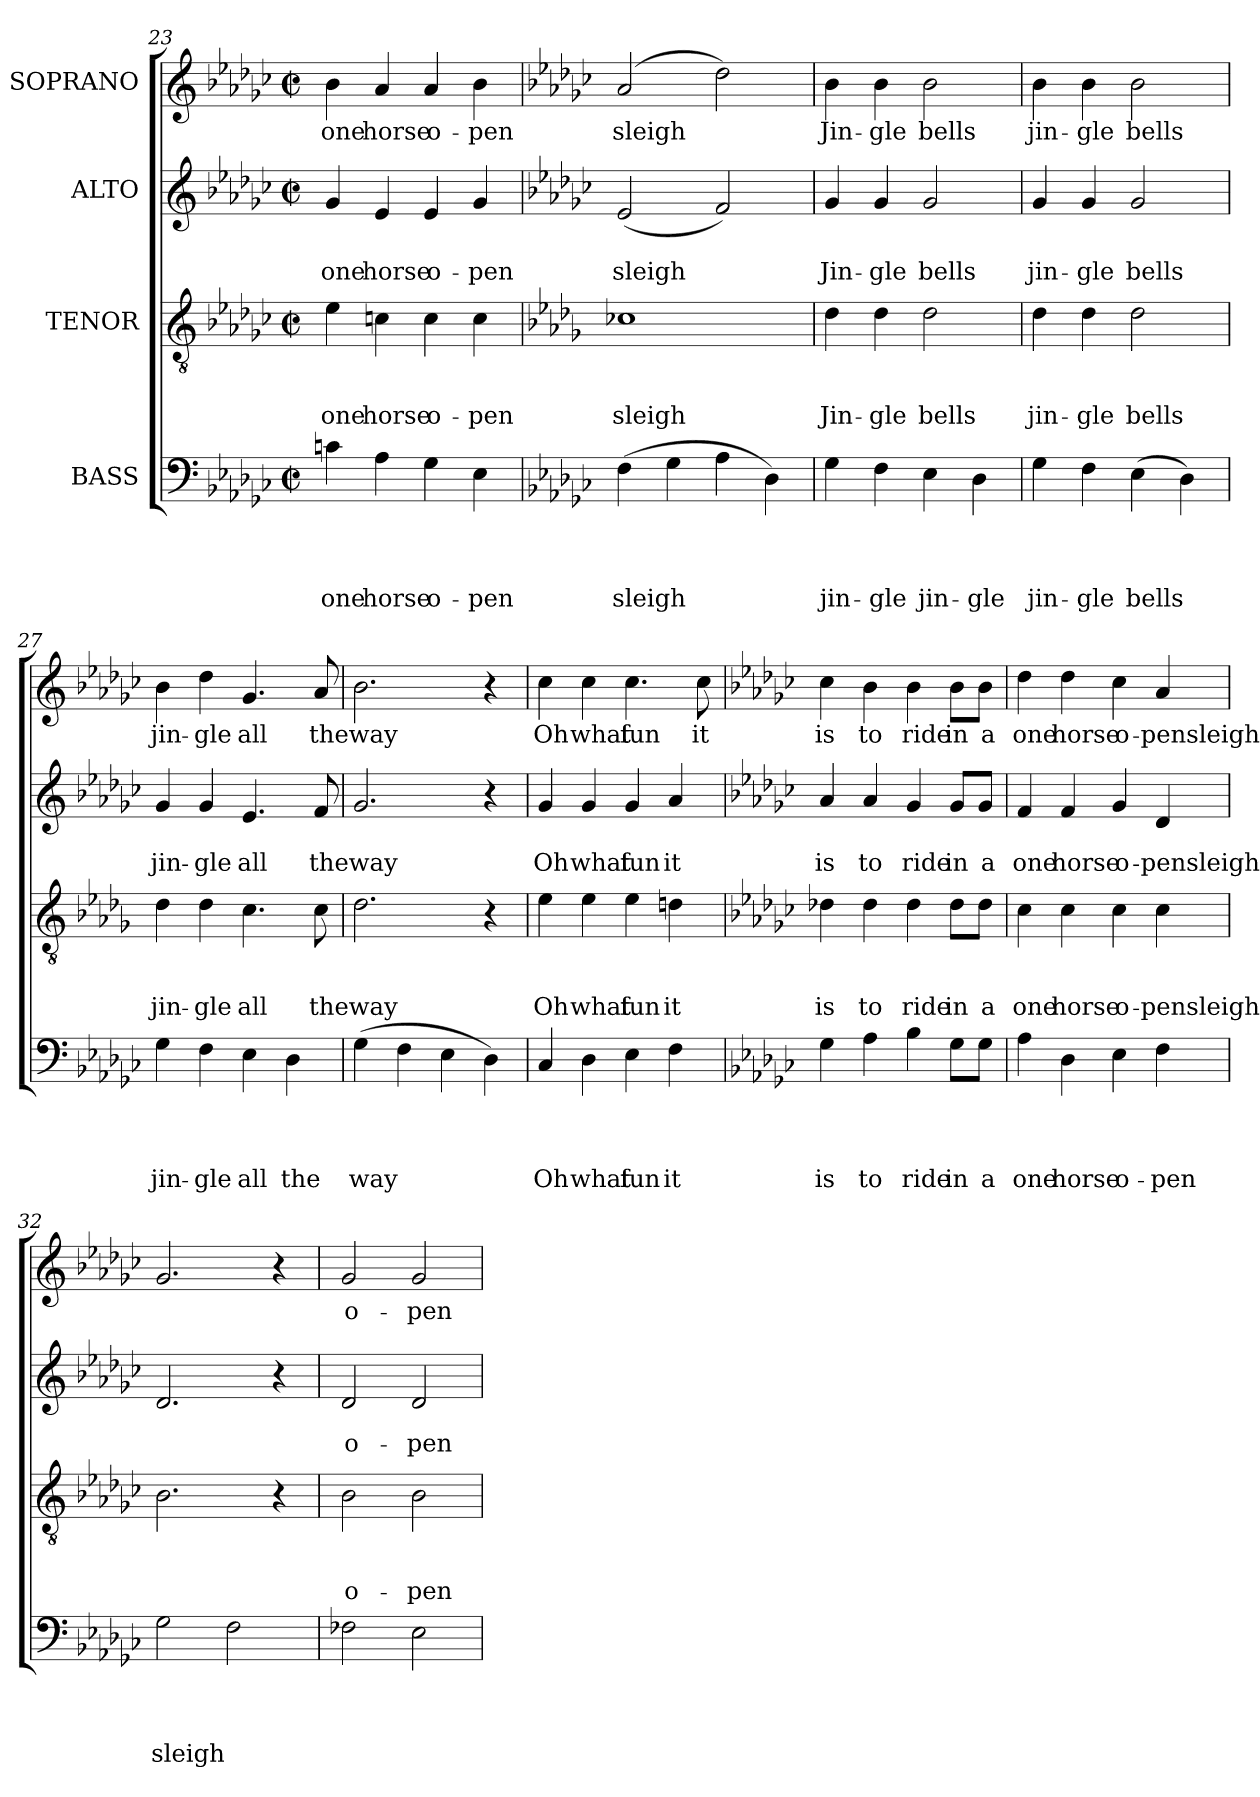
**kern	**text	**text	**text	**text	**kern	**text	**text	**text	**kern	**text	**text	**kern	**text
*part4	*part4	*part4	*part4	*part4	*part3	*part3	*part3	*part3	*part2	*part2	*part2	*part1	*part1
*staff4	*staff4	*staff4	*staff4	*staff4	*staff3	*staff3	*staff3	*staff3	*staff2	*staff2	*staff2	*staff1	*staff1
*I"BASS	*	*	*	*	*I"TENOR	*	*	*	*I"ALTO	*	*	*I"SOPRANO	*
*clefF4	*	*	*	*	*clefGv2	*	*	*	*clefG2	*	*	*clefG2	*
*k[b-e-a-d-g-c-]	*	*	*	*	*k[b-e-a-d-g-c-]	*	*	*	*k[b-e-a-d-g-c-]	*	*	*k[b-e-a-d-g-c-]	*
*G-:	*	*	*	*	*G-:	*	*	*	*G-:	*	*	*G-:	*
*M2/2	*	*	*	*	*M2/2	*	*	*	*M2/2	*	*	*M2/2	*
*met(c|)	*	*	*	*	*met(c|)	*	*	*	*met(c|)	*	*	*met(c|)	*
=23	=23	=23	=23	=23	=23	=23	=23	=23	=23	=23	=23	=23	=23
!	!	!	!	!LO:LY:b	!	!	!	!LO:LY:b	!	!	!LO:LY:b	!	!LO:LY:b
4cn\	.	.	.	one	4e-\	.	.	one	4g-/	.	one	4b-\	one
!	!	!	!	!LO:LY:b	!	!	!	!LO:LY:b	!	!	!LO:LY:b	!	!LO:LY:b
4A-\	.	.	.	horse	4cn\	.	.	horse	4e-/	.	horse	4a-/	horse
!	!	!	!	!LO:LY:b	!	!	!	!LO:LY:b	!	!	!LO:LY:b	!	!LO:LY:b
4G-\	.	.	.	o-	4c\	.	.	o-	4e-/	.	o-	4a-/	o-
!	!	!	!	!LO:LY:b	!	!	!	!LO:LY:b	!	!	!LO:LY:b	!	!LO:LY:b
4E-\	.	.	.	-pen	4c\	.	.	-pen	4g-/	.	-pen	4b-\	-pen
!!LO:LB:g=z
=24	=24	=24	=24	=24	=24	=24	=24	=24	=24	=24	=24	=24	=24
*	*	*	*	*	*k[b-e-a-d-g-]	*	*	*	*	*	*	*	*
*	*	*	*	*	*D-:	*	*	*	*	*	*	*	*
!	!	!	!	!LO:LY:b	!	!	!	!LO:LY:b	!	!	!LO:LY:b	!	!LO:LY:b
(>4F\	.	.	.	sleigh	1c-X	.	.	sleigh	(<2e-/	.	sleigh	(2a-/	sleigh
4G-\	.	.	.	.	.	.	.	.	.	.	.	.	.
4A-\	.	.	.	.	.	.	.	.	2f/)	.	.	2dd-\)	.
4D-\)	.	.	.	.	.	.	.	.	.	.	.	.	.
=25	=25	=25	=25	=25	=25	=25	=25	=25	=25	=25	=25	=25	=25
!	!	!	!	!LO:LY:b	!	!	!	!LO:LY:b	!	!	!LO:LY:b	!	!LO:LY:b
4G-\	.	.	.	jin-	4d-\	.	.	Jin-	4g-/	.	Jin-	4b-\	Jin-
!	!	!	!	!LO:LY:b:rj	!	!	!	!LO:LY:b:rj	!	!	!LO:LY:b:rj	!	!LO:LY:b:rj
4F\	.	.	.	-gle	4d-\	.	.	-gle	4g-/	.	-gle	4b-\	-gle
!	!	!	!	!LO:LY:b	!	!	!	!LO:LY:b	!	!	!LO:LY:b	!	!LO:LY:b
4E-\	.	.	.	jin-	2d-\	.	.	bells	2g-/	.	bells	2b-\	bells
!	!	!	!	!LO:LY:b:rj	!	!	!	!	!	!	!	!	!
4D-\	.	.	.	-gle	.	.	.	.	.	.	.	.	.
=26	=26	=26	=26	=26	=26	=26	=26	=26	=26	=26	=26	=26	=26
!	!	!	!	!LO:LY:b	!	!	!	!LO:LY:b	!	!	!LO:LY:b	!	!LO:LY:b
4G-\	.	.	.	jin-	4d-\	.	.	jin-	4g-/	.	jin-	4b-\	jin-
!	!	!	!	!LO:LY:b:rj	!	!	!	!LO:LY:b:rj	!	!	!LO:LY:b:rj	!	!LO:LY:b:rj
4F\	.	.	.	-gle	4d-\	.	.	-gle	4g-/	.	-gle	4b-\	-gle
!	!	!	!	!LO:LY:b	!	!	!	!LO:LY:b	!	!	!LO:LY:b	!	!LO:LY:b
(>4E-\	.	.	.	bells	2d-\	.	.	bells	2g-/	.	bells	2b-\	bells
4D-\)	.	.	.	.	.	.	.	.	.	.	.	.	.
=27	=27	=27	=27	=27	=27	=27	=27	=27	=27	=27	=27	=27	=27
!	!	!	!	!LO:LY:b	!	!	!	!LO:LY:b	!	!	!LO:LY:b	!	!LO:LY:b
4G-\	.	.	.	jin-	4d-\	.	.	jin-	4g-/	.	jin-	4b-\	jin-
!	!	!	!	!LO:LY:b:rj	!	!	!	!LO:LY:b:rj	!	!	!LO:LY:b:rj	!	!LO:LY:b:rj
4F\	.	.	.	-gle	4d-\	.	.	-gle	4g-/	.	-gle	4dd-\	-gle
!	!	!	!	!LO:LY:b	!	!	!	!LO:LY:b	!	!	!LO:LY:b	!	!LO:LY:b
4E-\	.	.	.	all	4.c\	.	.	all	4.e-/	.	all	4.g-/	all
!	!	!	!	!LO:LY:b	!	!	!	!	!	!	!	!	!
4D-\	.	.	.	the	.	.	.	.	.	.	.	.	.
!	!	!	!	!	!	!	!	!LO:LY:b	!	!	!LO:LY:b	!	!LO:LY:b
.	.	.	.	.	8c\	.	.	the	8f/	.	the	8a-/	the
=28	=28	=28	=28	=28	=28	=28	=28	=28	=28	=28	=28	=28	=28
!	!	!	!	!LO:LY:b	!	!	!	!LO:LY:b	!	!	!LO:LY:b	!	!LO:LY:b
(>4G-\	.	.	.	way	2.d-\	.	.	way	2.g-/	.	way	2.b-\	way
4F\	.	.	.	.	.	.	.	.	.	.	.	.	.
4E-\	.	.	.	.	.	.	.	.	.	.	.	.	.
4D-\)	.	.	.	.	4r	.	.	.	4r	.	.	4r	.
=29	=29	=29	=29	=29	=29	=29	=29	=29	=29	=29	=29	=29	=29
!	!	!	!	!LO:LY:b	!	!	!	!LO:LY:b	!	!	!LO:LY:b	!	!LO:LY:b
4C-/	.	.	.	Oh	4e-\	.	.	Oh	4g-/	.	Oh	4cc-\	Oh
!	!	!	!	!LO:LY:b	!	!	!	!LO:LY:b	!	!	!LO:LY:b	!	!LO:LY:b
4D-\	.	.	.	what	4e-\	.	.	what	4g-/	.	what	4cc-\	what
!	!	!	!	!LO:LY:b	!	!	!	!LO:LY:b	!	!	!LO:LY:b	!	!LO:LY:b
4E-\	.	.	.	fun	4e-\	.	.	fun	4g-/	.	fun	4.cc-\	fun
!	!	!	!	!LO:LY:b	!	!	!	!LO:LY:b	!	!	!LO:LY:b	!	!
4F\	.	.	.	it	4dn\	.	.	it	4a-/	.	it	.	.
!	!	!	!	!	!	!	!	!	!	!	!	!	!LO:LY:b
.	.	.	.	.	.	.	.	.	.	.	.	8cc-\	it
!!LO:LB:g=z
=30	=30	=30	=30	=30	=30	=30	=30	=30	=30	=30	=30	=30	=30
*	*	*	*	*	*k[b-e-a-d-g-c-]	*	*	*	*	*	*	*	*
*	*	*	*	*	*G-:	*	*	*	*	*	*	*	*
!	!	!	!	!LO:LY:b	!	!	!	!LO:LY:b	!	!	!LO:LY:b	!	!LO:LY:b
4G-\	.	.	.	is	4d-X\	.	.	is	4a-/	.	is	4cc-\	is
!	!	!	!	!LO:LY:b	!	!	!	!LO:LY:b	!	!	!LO:LY:b	!	!LO:LY:b
4A-\	.	.	.	to	4d-\	.	.	to	4a-/	.	to	4b-\	to
!	!	!	!	!LO:LY:b	!	!	!	!LO:LY:b	!	!	!LO:LY:b	!	!LO:LY:b
4B-\	.	.	.	ride	4d-\	.	.	ride	4g-/	.	ride	4b-\	ride
!	!	!	!	!LO:LY:b	!	!	!	!LO:LY:b	!	!	!LO:LY:b	!	!LO:LY:b
8G-\L	.	.	.	in	8d-\L	.	.	in	8g-/L	.	in	8b-\L	in
!	!	!	!	!LO:LY:b	!	!	!	!LO:LY:b	!	!	!LO:LY:b	!	!LO:LY:b
8G-\J	.	.	.	a	8d-\J	.	.	a	8g-/J	.	a	8b-\J	a
=31	=31	=31	=31	=31	=31	=31	=31	=31	=31	=31	=31	=31	=31
!	!	!	!	!LO:LY:b	!	!	!	!LO:LY:b	!	!	!LO:LY:b	!	!LO:LY:b
4A-\	.	.	.	one	4c-\	.	.	one	4f/	.	one	4dd-\	one
!	!	!	!	!LO:LY:b	!	!	!	!LO:LY:b	!	!	!LO:LY:b	!	!LO:LY:b
4D-\	.	.	.	horse	4c-\	.	.	horse	4f/	.	horse	4dd-\	horse
!	!	!	!	!LO:LY:b	!	!	!	!LO:LY:b	!	!	!LO:LY:b	!	!LO:LY:b
4E-\	.	.	.	o-	4c-\	.	.	o-	4g-/	.	o-	4cc-\	o-
!	!	!	!	!LO:LY:b	!	!	!	!LO:LY:b	!	!	!LO:LY:b	!	!LO:LY:b
4F\	.	.	.	-pen	4c-\	.	.	-pensleigh	4d-/	.	-pensleigh	4a-/	-pensleigh
=32	=32	=32	=32	=32	=32	=32	=32	=32	=32	=32	=32	=32	=32
!	!	!	!	!LO:LY:b	!	!	!	!	!	!	!	!	!
2G-\	.	.	.	sleigh	2.B-\	.	.	.	2.d-/	.	.	2.g-/	.
2F\	.	.	.	.	.	.	.	.	.	.	.	.	.
.	.	.	.	.	4r	.	.	.	4r	.	.	4r	.
=33	=33	=33	=33	=33	=33	=33	=33	=33	=33	=33	=33	=33	=33
!	!	!	!	!	!	!	!	!LO:LY:b	!	!	!LO:LY:b	!	!LO:LY:b
2F-X\	.	.	.	.	2B-\	.	.	o-	2d-/	.	o-	2g-/	o-
!	!	!	!	!	!	!	!	!LO:LY:b	!	!	!LO:LY:b	!	!LO:LY:b
2E-\	.	.	.	.	2B-\	.	.	-pen	2d-/	.	-pen	2g-/	-pen
=	=	=	=	=	=	=	=	=	=	=	=	=	=
*-	*-	*-	*-	*-	*-	*-	*-	*-	*-	*-	*-	*-	*-
